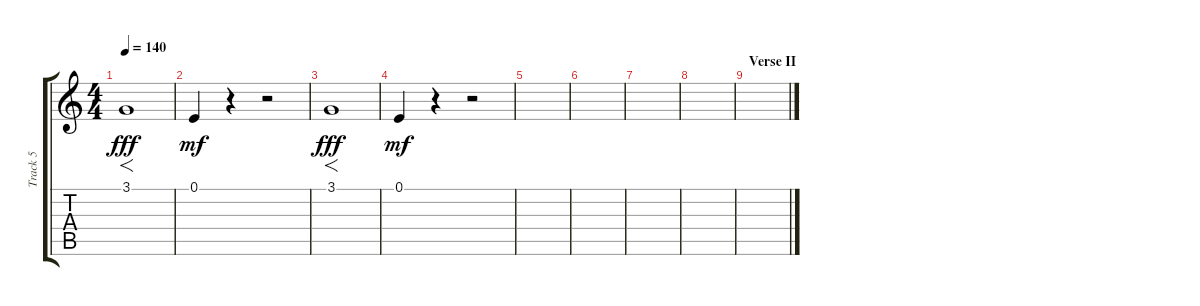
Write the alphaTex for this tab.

\track ("Track 5" "Track 5") {instrument fx7echoes}
\staff {score tabs}
\tuning (E4 B3 G3 D3 A2 E2) {hide}
\ts (4 4)
\tempo 140
\clef g2
\ks c
3.1.1{f dy fff} |
0.1.4{dy mf volume 0} r.4 r.2{volume 11} |
3.1.1{f dy fff} |
0.1.4{dy mf volume 0} r.4 r.2{volume 11} |
|
|
|
|
\section ("" "Verse II")
